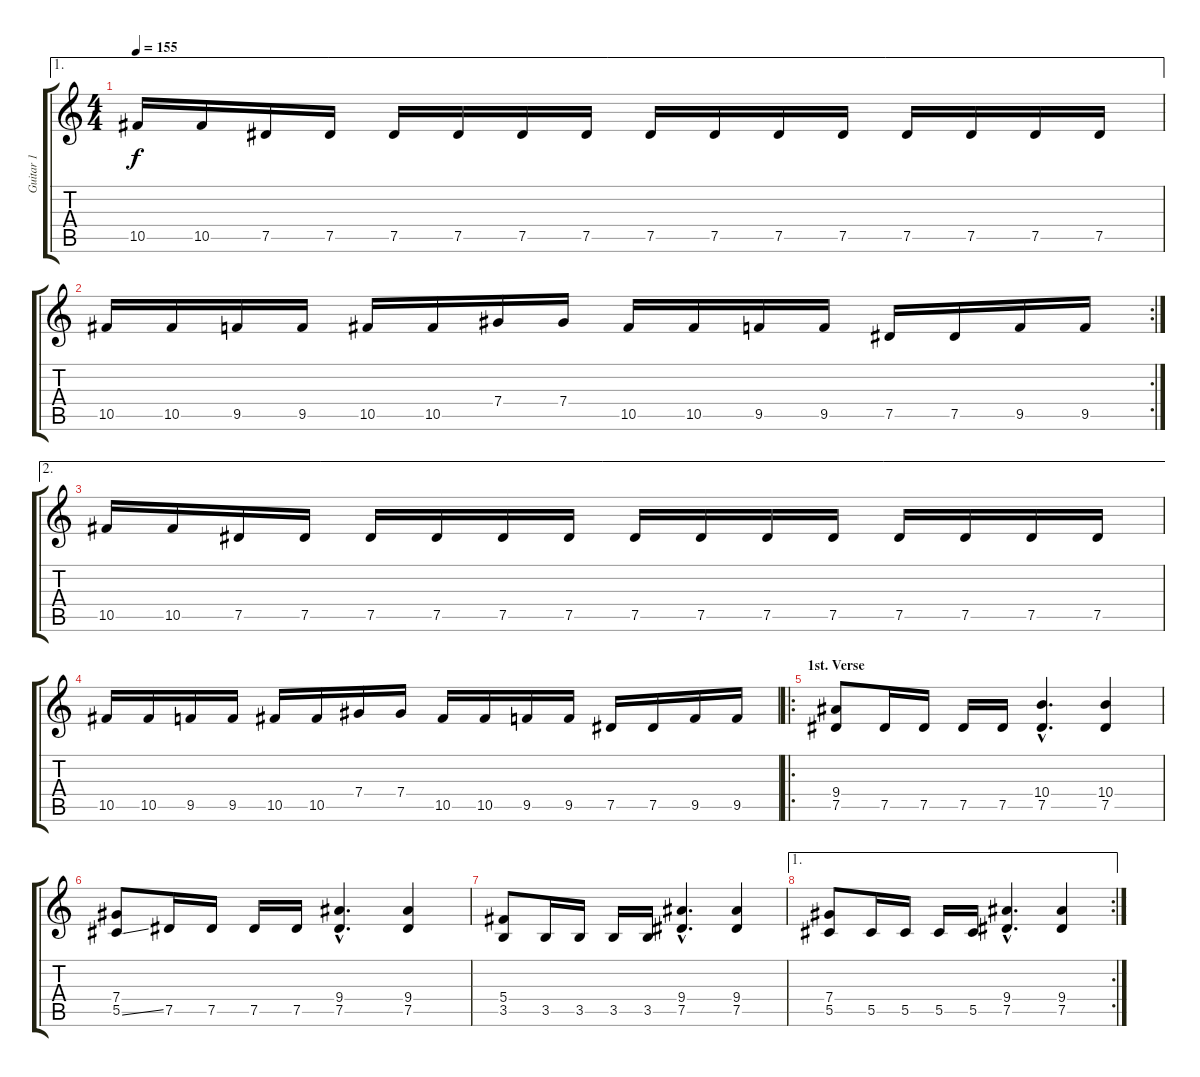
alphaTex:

\track ("Guitar 1" "Guitar 1") {instrument distortionguitar}
\staff {score tabs}
\tuning (Eb4 Bb3 Gb3 Db3 Ab2 Eb2) {hide}
\ae 1
\ts (4 4)
\tempo 155
\clef g2
\ks c
10.5.16{dy f} 10.5.16 7.5.16 7.5.16 7.5.16 7.5.16 7.5.16 7.5.16 7.5.16 7.5.16 7.5.16 7.5.16 7.5.16 7.5.16 7.5.16 7.5.16 |
\rc 2
10.5.16 10.5.16 9.5.16 9.5.16 10.5.16 10.5.16 7.4.16 7.4.16 10.5.16 10.5.16 9.5.16 9.5.16 7.5.16 7.5.16 9.5.16 9.5.16 |
\ae 2
10.5.16 10.5.16 7.5.16 7.5.16 7.5.16 7.5.16 7.5.16 7.5.16 7.5.16 7.5.16 7.5.16 7.5.16 7.5.16 7.5.16 7.5.16 7.5.16 |
10.5.16 10.5.16 9.5.16 9.5.16 10.5.16 10.5.16 7.4.16 7.4.16 10.5.16 10.5.16 9.5.16 9.5.16 7.5.16 7.5.16 9.5.16 9.5.16 |
\ro
\section ("" "1st. Verse")
(9.4 7.5).8 7.5.16 7.5.16 7.5.16 7.5.16 (10.4{hac} 7.5{hac}).4{d} (10.4 7.5).4 |
(7.4 5.5{ss}).8 7.5.16 7.5.16 7.5.16 7.5.16 (9.4{hac} 7.5{hac}).4{d} (9.4 7.5).4 |
(5.4 3.5).8 3.5.16 3.5.16 3.5.16 3.5.16 (9.4{hac} 7.5{hac}).4{d} (9.4 7.5).4 |
\ae 1
\rc 2
(7.4 5.5).8 5.5.16 5.5.16 5.5.16 5.5.16 (9.4{hac} 7.5{hac}).4{d} (9.4 7.5).4
